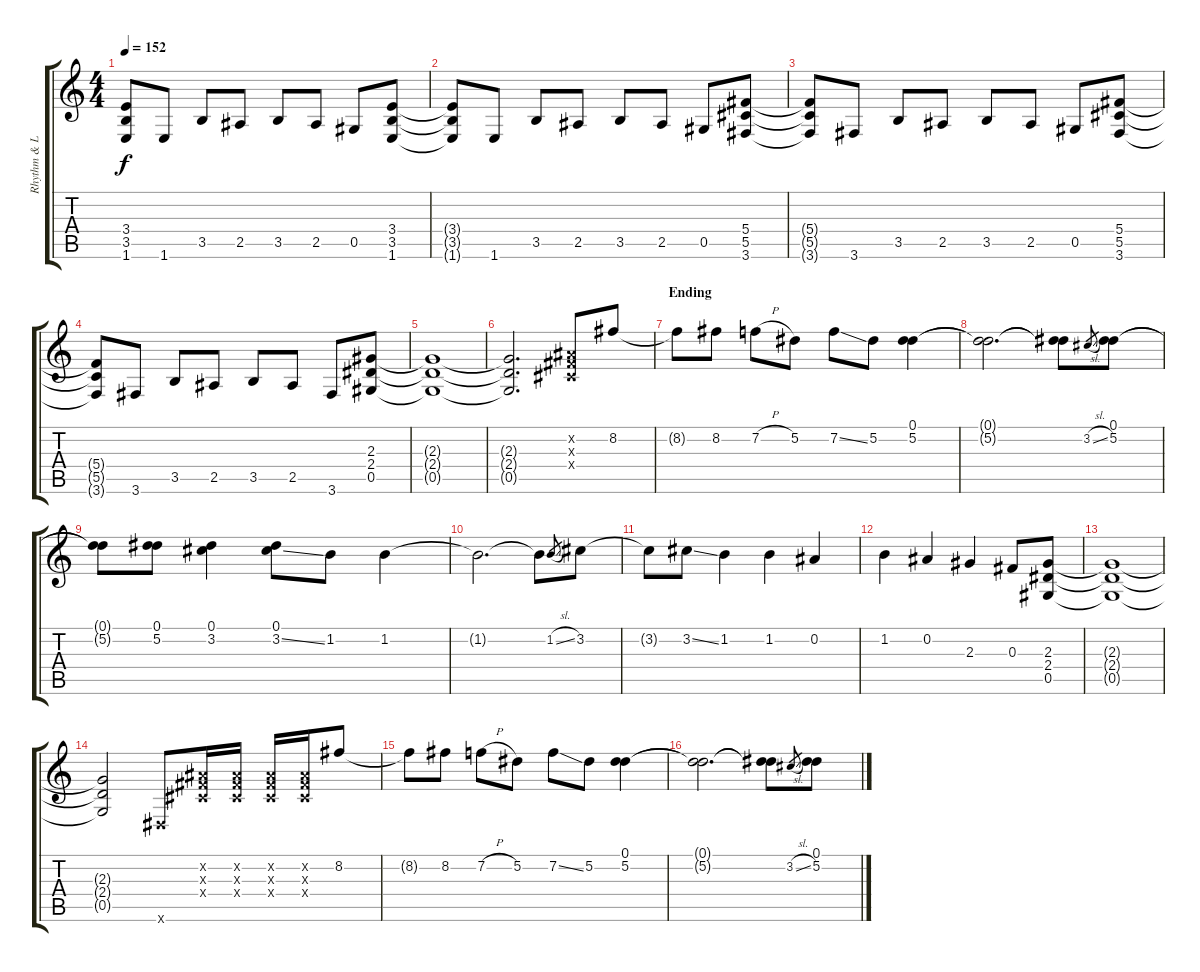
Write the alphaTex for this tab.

\track ("Rhythm & Lead Guitar - Izzy Stradlin'" "Rhythm & L") {instrument distortionguitar}
\staff {score tabs}
\tuning (Eb4 Bb3 Gb3 Db3 Ab2 Eb2) {hide}
\ts (4 4)
\tempo 152
\clef g2
\ks c
(3.4{t} 3.5{t} 1.6{t}).8{dy f} 1.6.8 3.5.8 2.5.8 3.5.8 2.5.8 0.5.8 (3.4 3.5 1.6).8 |
(3.4{t} 3.5{t} 1.6{t}).8 1.6.8 3.5.8 2.5.8 3.5.8 2.5.8 0.5.8 (5.4 5.5 3.6).8 |
(5.4{t} 5.5{t} 3.6{t}).8 3.6.8 3.5.8 2.5.8 3.5.8 2.5.8 0.5.8 (5.4 5.5 3.6).8 |
(5.4{t} 5.5{t} 3.6{t}).8 3.6.8 3.5.8 2.5.8 3.5.8 2.5.8 3.6.8 (2.3 2.4 0.5).8 |
(2.3{t} 2.4{t} 0.5{t}).1 |
(2.3{t} 2.4{t} 0.5{t}).2{d} (0.2{x} 0.3{x} 0.4{x}).8 8.2.8 |
\section ("" "Ending")
8.2{t}.8 8.2.8 7.2{h}.8 5.2.8 7.2{ss}.8 5.2.8 (0.1 5.2).4 |
(0.1{t} 5.2{t}).2{d} (0.1{t} 5.2{t}).8 3.2{sl}.8{gr} (0.1 5.2).8 |
(0.1{t} 5.2{t}).8 (0.1 5.2).8 (0.1 3.2).4 (0.1 3.2{ss}).8 1.2.8 1.2.4 |
1.2{t}.2{d} 1.2{t}.8 1.2{sl}.8{gr} 3.2.8 |
3.2{t}.8 3.2{ss}.8 1.2.4 1.2.4 0.2.4 |
1.2.4 0.2.4 2.3.4 0.3.8 (2.3 2.4 0.5).8 |
(2.3{t} 2.4{t} 0.5{t}).1 |
(2.3{t} 2.4{t} 0.5{t}).2 0.6{x}.8 (0.2{x} 0.3{x} 0.4{x}).16 (0.2{x} 0.3{x} 0.4{x}).16 (0.2{x} 0.3{x} 0.4{x}).16 (0.2{x} 0.3{x} 0.4{x}).16 8.2.8 |
8.2{t}.8 8.2.8 7.2{h}.8 5.2.8 7.2{ss}.8 5.2.8 (0.1 5.2).4 |
(0.1{t} 5.2{t}).2{d} (0.1{t} 5.2{t}).8 3.2{sl}.8{gr} (0.1 5.2).8
